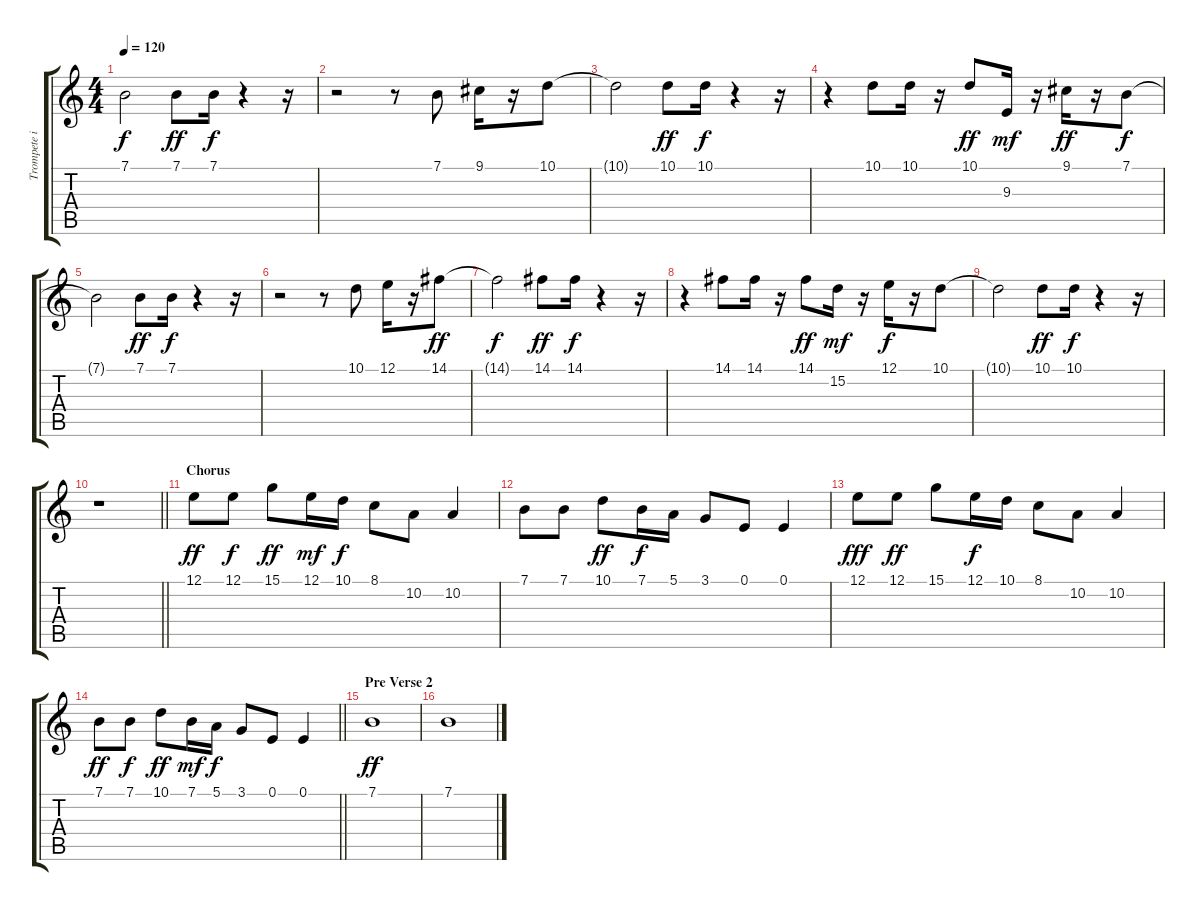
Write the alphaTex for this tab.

\track ("Trompete in B" "Trompete i") {instrument trumpet}
\staff {score tabs}
\tuning (E4 B3 G3 D3 A2 E2) {hide}
\ts (4 4)
\tempo 120
\clef g2
\ks c
7.1{t}.2{dy f} 7.1.8{dy ff} 7.1.16{dy f} r.4 r.16 |
r.2 r.8 7.1.8 9.1.16 r.16 10.1.8 |
10.1{t}.2 10.1.8{dy ff} 10.1.16{dy f} r.4 r.16 |
r.4 10.1.8 10.1.16 r.16 10.1.8{dy ff} 9.3.16{dy mf} r.16 9.1.16{dy ff} r.16 7.1.8{dy f} |
7.1{t}.2 7.1.8{dy ff} 7.1.16{dy f} r.4 r.16 |
r.2 r.8 10.1.8 12.1.16 r.16 14.1.8{dy ff} |
14.1{t}.2{dy f} 14.1.8{dy ff} 14.1.16{dy f} r.4 r.16 |
r.4 14.1.8 14.1.16 r.16 14.1.8{dy ff} 15.2.16{dy mf} r.16 12.1.16{dy f} r.16 10.1.8 |
10.1{t}.2 10.1.8{dy ff} 10.1.16{dy f} r.4 r.16 |
\barLineRight lightlight
r.1 |
\section ("" "Chorus")
12.1.8{dy ff} 12.1.8{dy f} 15.1.8{dy ff} 12.1.16{dy mf} 10.1.16{dy f} 8.1.8 10.2.8 10.2.4 |
7.1.8 7.1.8 10.1.8{dy ff} 7.1.16{dy f} 5.1.16 3.1.8 0.1.8 0.1.4 |
12.1.8{dy fff} 12.1.8{dy ff} 15.1.8 12.1.16{dy f} 10.1.16 8.1.8 10.2.8 10.2.4 |
\barLineRight lightlight
7.1.8{dy ff} 7.1.8{dy f} 10.1.8{dy ff} 7.1.16{dy mf} 5.1.16{dy f} 3.1.8 0.1.8 0.1.4 |
\section ("" "Pre Verse 2")
7.1.1{dy ff} |
7.1.1
